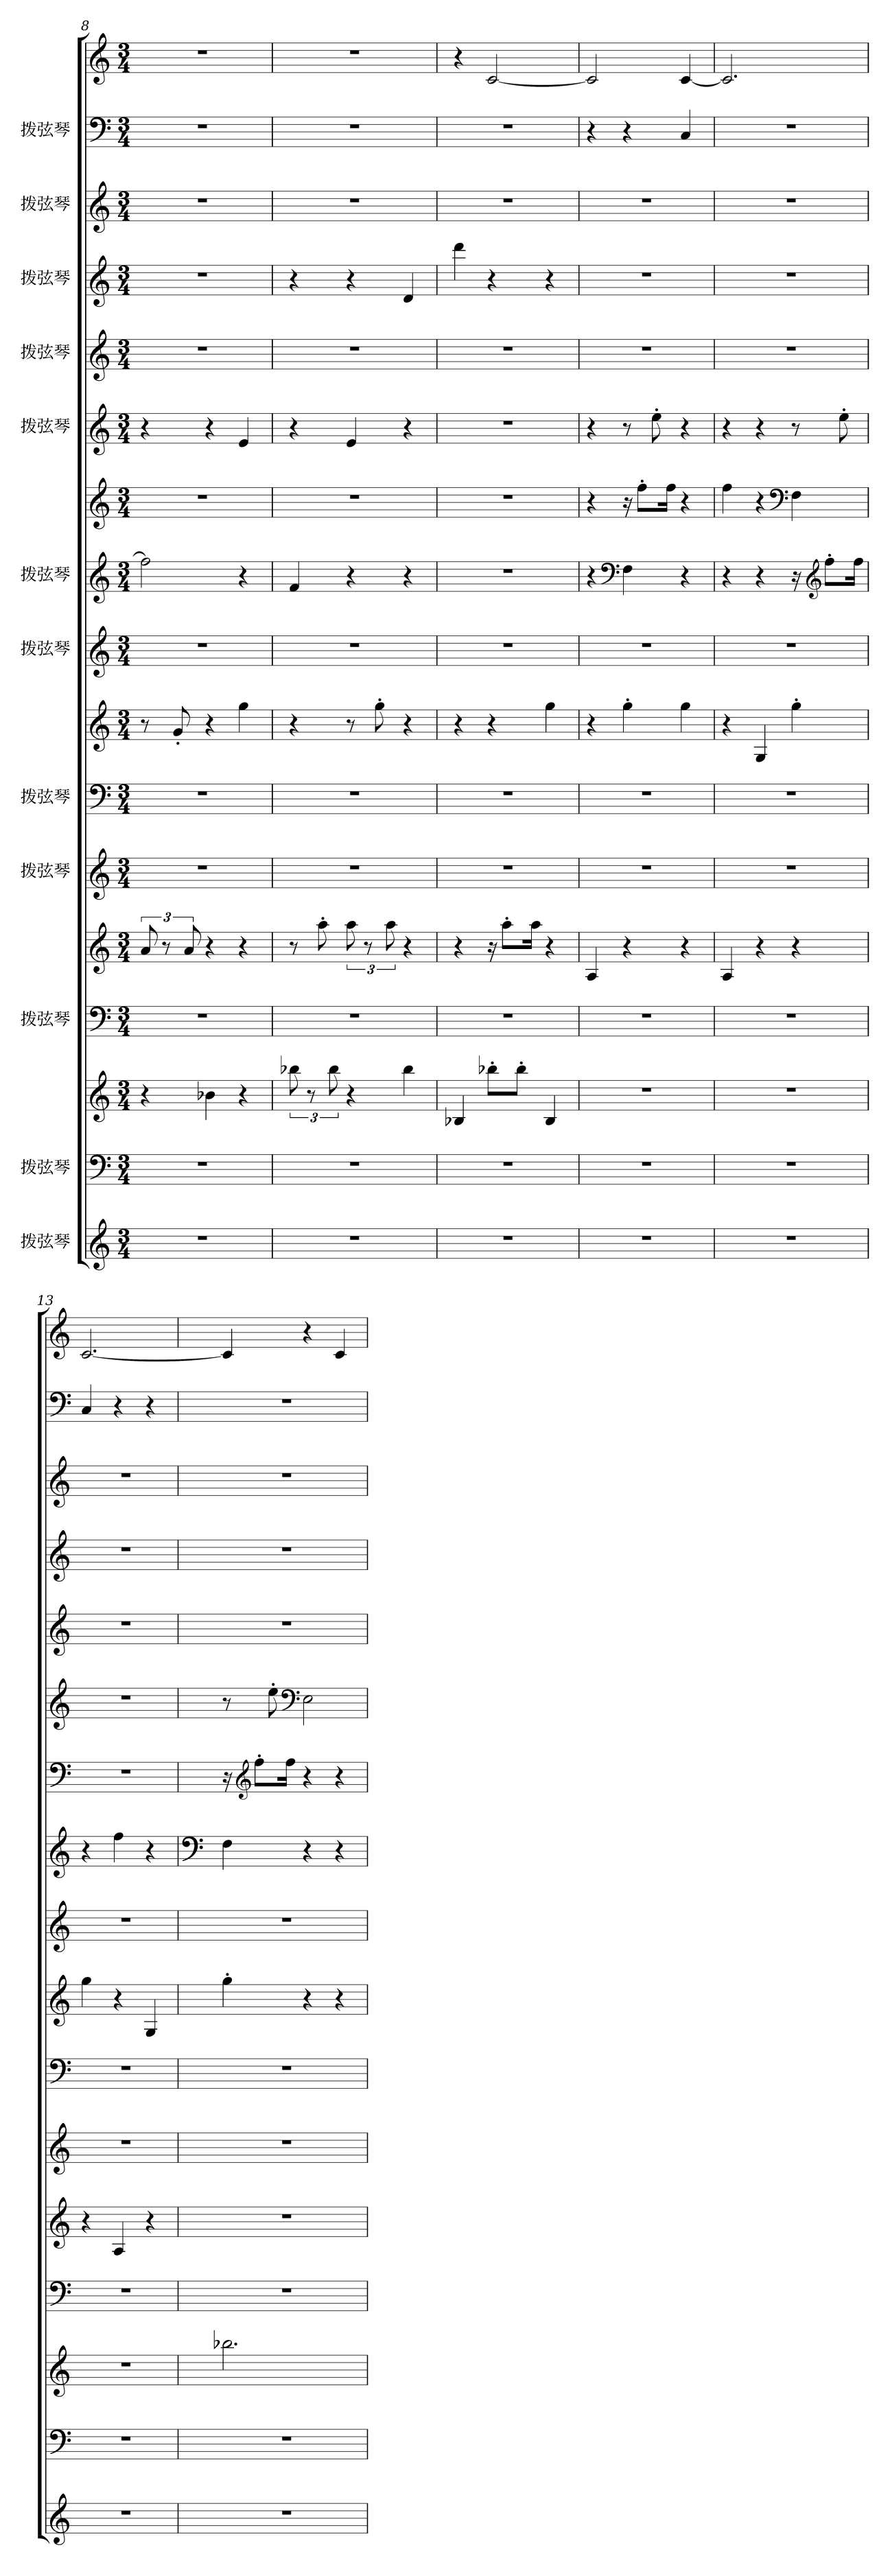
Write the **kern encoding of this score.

**kern	**kern	**kern	**kern	**kern	**kern	**kern	**kern	**kern	**kern	**kern	**kern	**kern	**kern	**kern	**kern	**kern
*part12	*part11	*part11	*part10	*part10	*part9	*part8	*part8	*part7	*part6	*part6	*part5	*part4	*part3	*part2	*part1	*part1
*staff17	*staff16	*staff15	*staff14	*staff13	*staff12	*staff11	*staff10	*staff9	*staff8	*staff7	*staff6	*staff5	*staff4	*staff3	*staff2	*staff1
*I"拨弦琴	*I"拨弦琴	*	*I"拨弦琴	*	*I"拨弦琴	*I"拨弦琴	*	*I"拨弦琴	*I"拨弦琴	*	*I"拨弦琴	*I"拨弦琴	*I"拨弦琴	*I"拨弦琴	*I"拨弦琴	*
*clefG2	*clefF4	*clefG2	*clefF4	*clefG2	*clefG2	*clefF4	*clefG2	*clefG2	*clefG2	*clefG2	*clefG2	*clefG2	*clefG2	*clefG2	*clefF4	*clefG2
*k[]	*k[]	*k[]	*k[]	*k[]	*k[]	*k[]	*k[]	*k[]	*k[]	*k[]	*k[]	*k[]	*k[]	*k[]	*k[]	*k[]
*M3/4	*M3/4	*M3/4	*M3/4	*M3/4	*M3/4	*M3/4	*M3/4	*M3/4	*M3/4	*M3/4	*M3/4	*M3/4	*M3/4	*M3/4	*M3/4	*M3/4
=8	=8	=8	=8	=8	=8	=8	=8	=8	=8	=8	=8	=8	=8	=8	=8	=8
2.r	2.r	4r	2.r	12a/	2.r	2.r	8r	2.r	2ff\]	2.r	4r	2.r	2.r	2.r	2.r	2.r
.	.	.	.	12r	.	.	.	.	.	.	.	.	.	.	.	.
.	.	.	.	.	.	.	8g'/	.	.	.	.	.	.	.	.	.
.	.	.	.	12a/	.	.	.	.	.	.	.	.	.	.	.	.
.	.	4b-X\	.	4r	.	.	4r	.	.	.	4r	.	.	.	.	.
.	.	4r	.	4r	.	.	4gg\	.	4r	.	4e/	.	.	.	.	.
=9	=9	=9	=9	=9	=9	=9	=9	=9	=9	=9	=9	=9	=9	=9	=9	=9
2.r	2.r	12bb-X\	2.r	8r	2.r	2.r	4r	2.r	4f/	2.r	4r	2.r	4r	2.r	2.r	2.r
.	.	12r	.	.	.	.	.	.	.	.	.	.	.	.	.	.
.	.	.	.	8aa'\	.	.	.	.	.	.	.	.	.	.	.	.
.	.	12bb-\	.	.	.	.	.	.	.	.	.	.	.	.	.	.
.	.	4r	.	12aa\	.	.	8r	.	4r	.	4e/	.	4r	.	.	.
.	.	.	.	12r	.	.	.	.	.	.	.	.	.	.	.	.
.	.	.	.	.	.	.	8gg'\	.	.	.	.	.	.	.	.	.
.	.	.	.	12aa\	.	.	.	.	.	.	.	.	.	.	.	.
.	.	4bb-\	.	4r	.	.	4r	.	4r	.	4r	.	4d/	.	.	.
=10	=10	=10	=10	=10	=10	=10	=10	=10	=10	=10	=10	=10	=10	=10	=10	=10
2.r	2.r	4B-X/	2.r	4r	2.r	2.r	4r	2.r	2.r	2.r	2.r	2.r	4ddd\	2.r	2.r	4r
.	.	8bb-X'\L	.	16r	.	.	4r	.	.	.	.	.	4r	.	.	[2c/
.	.	.	.	8aa'\L	.	.	.	.	.	.	.	.	.	.	.	.
.	.	8bb-'\J	.	.	.	.	.	.	.	.	.	.	.	.	.	.
.	.	.	.	16aa\Jk	.	.	.	.	.	.	.	.	.	.	.	.
.	.	4B-/	.	4r	.	.	4gg\	.	.	.	.	.	4r	.	.	.
=11	=11	=11	=11	=11	=11	=11	=11	=11	=11	=11	=11	=11	=11	=11	=11	=11
2.r	2.r	2.r	2.r	4A/	2.r	2.r	4r	2.r	4r	4r	4r	2.r	2.r	2.r	4r	2c/]
*	*	*	*	*	*	*	*	*	*clefF4	*	*	*	*	*	*	*
.	.	.	.	4r	.	.	4gg'\	.	4F\	16r	8r	.	.	.	4r	.
.	.	.	.	.	.	.	.	.	.	8ff'\L	.	.	.	.	.	.
.	.	.	.	.	.	.	.	.	.	.	8ee'\	.	.	.	.	.
.	.	.	.	.	.	.	.	.	.	16ff\Jk	.	.	.	.	.	.
.	.	.	.	4r	.	.	4gg\	.	4r	4r	4r	.	.	.	4C/	[4c/
!!LO:PB:g=z
=12	=12	=12	=12	=12	=12	=12	=12	=12	=12	=12	=12	=12	=12	=12	=12	=12
2.r	2.r	2.r	2.r	4A/	2.r	2.r	4r	2.r	4r	4ff\	4r	2.r	2.r	2.r	2.r	2.c/]
.	.	.	.	4r	.	.	4G/	.	4r	4r	4r	.	.	.	.	.
*	*	*	*	*	*	*	*	*	*	*clefF4	*	*	*	*	*	*
.	.	.	.	4r	.	.	4gg'\	.	16r	4F\	8r	.	.	.	.	.
*	*	*	*	*	*	*	*	*	*clefG2	*	*	*	*	*	*	*
.	.	.	.	.	.	.	.	.	8ff'\L	.	.	.	.	.	.	.
.	.	.	.	.	.	.	.	.	.	.	8ee'\	.	.	.	.	.
.	.	.	.	.	.	.	.	.	16ff\Jk	.	.	.	.	.	.	.
=13	=13	=13	=13	=13	=13	=13	=13	=13	=13	=13	=13	=13	=13	=13	=13	=13
2.r	2.r	2.r	2.r	4r	2.r	2.r	4gg\	2.r	4r	2.r	2.r	2.r	2.r	2.r	4C/	[2.c/
.	.	.	.	4A/	.	.	4r	.	4ff\	.	.	.	.	.	4r	.
.	.	.	.	4r	.	.	4G/	.	4r	.	.	.	.	.	4r	.
=14	=14	=14	=14	=14	=14	=14	=14	=14	=14	=14	=14	=14	=14	=14	=14	=14
*	*	*	*	*	*	*	*	*	*clefF4	*	*	*	*	*	*	*
2.r	2.r	2.bb-X\	2.r	2.r	2.r	2.r	4gg'\	2.r	4F\	16r	8r	2.r	2.r	2.r	2.r	4c/]
*	*	*	*	*	*	*	*	*	*	*clefG2	*	*	*	*	*	*
.	.	.	.	.	.	.	.	.	.	8ff'\L	.	.	.	.	.	.
.	.	.	.	.	.	.	.	.	.	.	8ee'\	.	.	.	.	.
.	.	.	.	.	.	.	.	.	.	16ff\Jk	.	.	.	.	.	.
*	*	*	*	*	*	*	*	*	*	*	*clefF4	*	*	*	*	*
.	.	.	.	.	.	.	4r	.	4r	4r	2E\	.	.	.	.	4r
.	.	.	.	.	.	.	4r	.	4r	4r	.	.	.	.	.	4c/
=	=	=	=	=	=	=	=	=	=	=	=	=	=	=	=	=
*-	*-	*-	*-	*-	*-	*-	*-	*-	*-	*-	*-	*-	*-	*-	*-	*-
